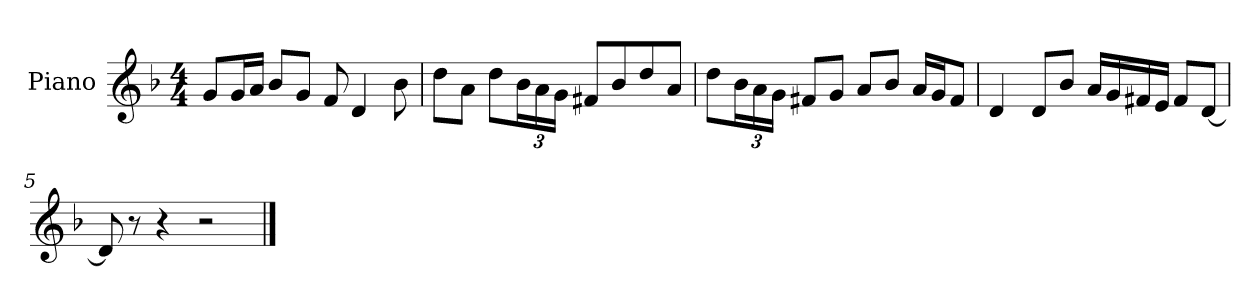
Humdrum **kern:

**kern
*part1
*staff1
*I"Piano
*I'P-no
*clefG2
*k[b-]
*M4/4
*MM90
=1
8g/L
16g/L
16a/JJ
8b-/L
8g/J
8f/
4d/
8b-\
=2
8dd\L
8a\J
8dd\L
*Xbrackettup
24b-\L
24a\
24g\JJ
8f#X/L
8b-/
8dd/
8a/J
=3
8dd\L
24b-\L
24a\
24g\JJ
8f#X/L
8g/J
8a/L
8b-/J
16a/LL
16g/J
8f#/J
=4
4d/
8d/L
8b-/J
16a/LL
16g/
16f#X/
16e/JJ
8f#/L
[8d/J
!!LO:LB:g=z
=5
8d/]
8r
4r
2r
==
*-
